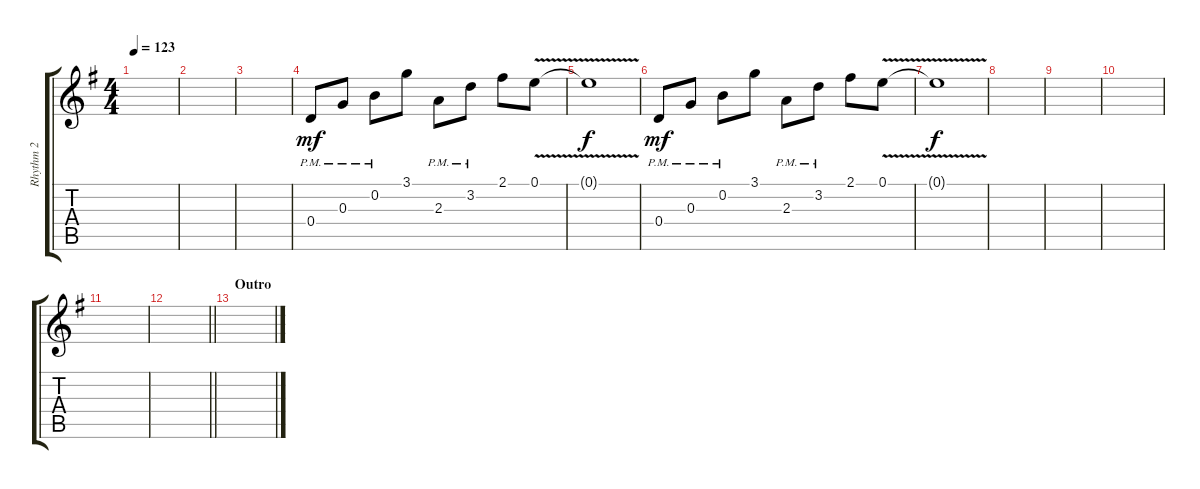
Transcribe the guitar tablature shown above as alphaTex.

\track ("Rhythm 2" "Rhythm 2") {instrument distortionguitar}
\staff {score tabs}
\tuning (E4 B3 G3 D3 A2 E2) {hide}
\ts (4 4)
\tempo 123
\clef g2
\ks g
|
|
|
0.4{pm}.8{dy mf} 0.3{pm}.8 0.2{pm}.8 3.1.8 2.3{pm}.8 3.2{pm}.8 2.1.8 0.1{v}.8 |
0.1{t}.1{dy f} |
0.4{pm}.8{dy mf} 0.3{pm}.8 0.2{pm}.8 3.1.8 2.3{pm}.8 3.2{pm}.8 2.1.8 0.1{v}.8 |
0.1{t}.1{dy f} |
|
|
|
|
\barLineRight lightlight
|
\section ("" "Outro")
